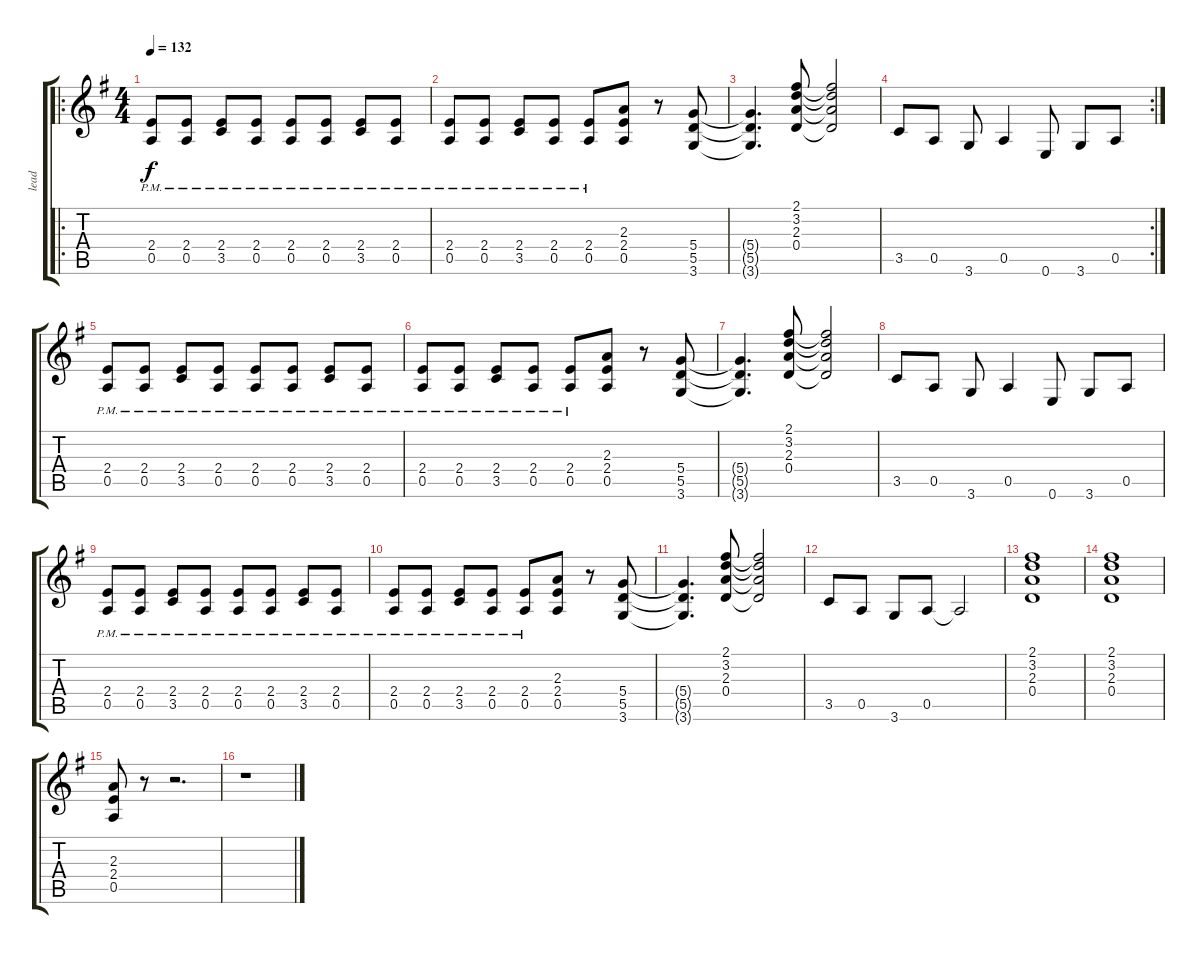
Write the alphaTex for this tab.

\track ("lead" "lead") {instrument overdrivenguitar}
\staff {score tabs}
\tuning (E4 B3 G3 D3 A2 E2) {hide}
\ro
\ts (4 4)
\tempo 132
\clef g2
\ks g
(2.4{pm} 0.5{pm}).8{dy f} (2.4{pm} 0.5{pm}).8 (2.4{pm} 3.5{pm}).8 (2.4{pm} 0.5{pm}).8 (2.4{pm} 0.5{pm}).8 (2.4{pm} 0.5{pm}).8 (2.4{pm} 3.5{pm}).8 (2.4{pm} 0.5{pm}).8 |
(2.4{pm} 0.5{pm}).8 (2.4{pm} 0.5{pm}).8 (2.4{pm} 3.5{pm}).8 (2.4{pm} 0.5{pm}).8 (2.4{pm} 0.5{pm}).8 (2.3 2.4 0.5).8 r.8 (5.4 5.5 3.6).8 |
(5.4{t} 5.5{t} 3.6{t}).4{d} (2.1 3.2 2.3 0.4).8 (2.1{t} 3.2{t} 2.3{t} 0.4{t}).2 |
\rc 2
3.5.8 0.5.8 3.6.8 0.5.4 0.6.8 3.6.8 0.5.8 |
(2.4{pm} 0.5{pm}).8 (2.4{pm} 0.5{pm}).8 (2.4{pm} 3.5{pm}).8 (2.4{pm} 0.5{pm}).8 (2.4{pm} 0.5{pm}).8 (2.4{pm} 0.5{pm}).8 (2.4{pm} 3.5{pm}).8 (2.4{pm} 0.5{pm}).8 |
(2.4{pm} 0.5{pm}).8 (2.4{pm} 0.5{pm}).8 (2.4{pm} 3.5{pm}).8 (2.4{pm} 0.5{pm}).8 (2.4{pm} 0.5{pm}).8 (2.3 2.4 0.5).8 r.8 (5.4 5.5 3.6).8 |
(5.4{t} 5.5{t} 3.6{t}).4{d} (2.1 3.2 2.3 0.4).8 (2.1{t} 3.2{t} 2.3{t} 0.4{t}).2 |
3.5.8 0.5.8 3.6.8 0.5.4 0.6.8 3.6.8 0.5.8 |
(2.4{pm} 0.5{pm}).8 (2.4{pm} 0.5{pm}).8 (2.4{pm} 3.5{pm}).8 (2.4{pm} 0.5{pm}).8 (2.4{pm} 0.5{pm}).8 (2.4{pm} 0.5{pm}).8 (2.4{pm} 3.5{pm}).8 (2.4{pm} 0.5{pm}).8 |
(2.4{pm} 0.5{pm}).8 (2.4{pm} 0.5{pm}).8 (2.4{pm} 3.5{pm}).8 (2.4{pm} 0.5{pm}).8 (2.4{pm} 0.5{pm}).8 (2.3 2.4 0.5).8 r.8 (5.4 5.5 3.6).8 |
(5.4{t} 5.5{t} 3.6{t}).4{d} (2.1 3.2 2.3 0.4).8 (2.1{t} 3.2{t} 2.3{t} 0.4{t}).2 |
3.5.8 0.5.8 3.6.8 0.5.8 0.5{t}.2 |
(2.1 3.2 2.3 0.4).1 |
(2.1 3.2 2.3 0.4).1 |
(2.3 2.4 0.5).8 r.8 r.2{d} |
r.1
